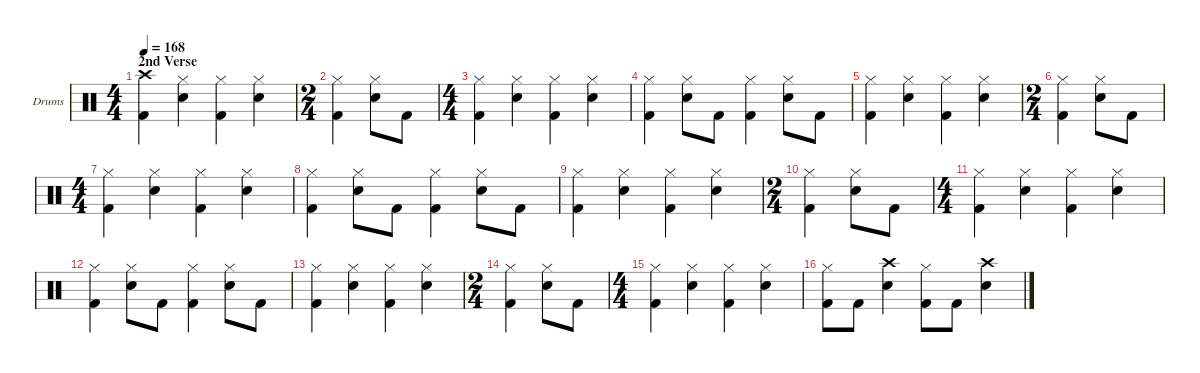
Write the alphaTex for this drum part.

\hideDynamics
\bracketExtendMode nobrackets
\firstSystemTrackNameOrientation horizontal
\otherSystemsTrackNameOrientation horizontal
\track ("Drumkit" "Drums") {instrument percussion}
\staff {score}
\articulation defaults
\ts (4 4)
\section ("" "2nd Verse")
\tempo 168
\clef neutral
\ks c
("Kick (hit) 2" "Crash high (hit)").4{dy fff} ("Hi-Hat (closed)" "Snare (hit) 2").4 ("Hi-Hat (closed)" "Kick (hit) 2").4 ("Snare (hit) 2" "Hi-Hat (closed)").4 |
\ts (2 4)
("Hi-Hat (closed)" "Kick (hit) 2").4 ("Snare (hit) 2" "Hi-Hat (closed)").8 "Kick (hit) 2".8 |
\ts (4 4)
("Kick (hit) 2" "Hi-Hat (closed)").4 ("Snare (hit) 2" "Hi-Hat (closed)").4 ("Kick (hit) 2" "Hi-Hat (closed)").4 ("Snare (hit) 2" "Hi-Hat (closed)").4 |
("Hi-Hat (closed)" "Kick (hit) 2").4 ("Snare (hit) 2" "Hi-Hat (closed)").8 "Kick (hit) 2".8 ("Kick (hit) 2" "Hi-Hat (closed)").4 ("Hi-Hat (closed)" "Snare (hit) 2").8 "Kick (hit) 2".8 |
("Hi-Hat (closed)" "Kick (hit) 2").4 ("Hi-Hat (closed)" "Snare (hit) 2").4 ("Hi-Hat (closed)" "Kick (hit) 2").4 ("Snare (hit) 2" "Hi-Hat (closed)").4 |
\ts (2 4)
("Hi-Hat (closed)" "Kick (hit) 2").4 ("Snare (hit) 2" "Hi-Hat (closed)").8 "Kick (hit) 2".8 |
\ts (4 4)
("Kick (hit) 2" "Hi-Hat (closed)").4 ("Snare (hit) 2" "Hi-Hat (closed)").4 ("Kick (hit) 2" "Hi-Hat (closed)").4 ("Snare (hit) 2" "Hi-Hat (closed)").4 |
("Hi-Hat (closed)" "Kick (hit) 2").4 ("Snare (hit) 2" "Hi-Hat (closed)").8 "Kick (hit) 2".8 ("Kick (hit) 2" "Hi-Hat (closed)").4 ("Hi-Hat (closed)" "Snare (hit) 2").8 "Kick (hit) 2".8 |
("Hi-Hat (closed)" "Kick (hit) 2").4 ("Hi-Hat (closed)" "Snare (hit) 2").4 ("Hi-Hat (closed)" "Kick (hit) 2").4 ("Snare (hit) 2" "Hi-Hat (closed)").4 |
\ts (2 4)
("Hi-Hat (closed)" "Kick (hit) 2").4 ("Snare (hit) 2" "Hi-Hat (closed)").8 "Kick (hit) 2".8 |
\ts (4 4)
("Kick (hit) 2" "Hi-Hat (closed)").4 ("Snare (hit) 2" "Hi-Hat (closed)").4 ("Kick (hit) 2" "Hi-Hat (closed)").4 ("Snare (hit) 2" "Hi-Hat (closed)").4 |
("Hi-Hat (closed)" "Kick (hit) 2").4 ("Snare (hit) 2" "Hi-Hat (closed)").8 "Kick (hit) 2".8 ("Kick (hit) 2" "Hi-Hat (closed)").4 ("Hi-Hat (closed)" "Snare (hit) 2").8 "Kick (hit) 2".8 |
("Hi-Hat (closed)" "Kick (hit) 2").4 ("Hi-Hat (closed)" "Snare (hit) 2").4 ("Hi-Hat (closed)" "Kick (hit) 2").4 ("Snare (hit) 2" "Hi-Hat (closed)").4 |
\ts (2 4)
("Hi-Hat (closed)" "Kick (hit) 2").4 ("Snare (hit) 2" "Hi-Hat (closed)").8 "Kick (hit) 2".8 |
\ts (4 4)
("Kick (hit) 2" "Hi-Hat (closed)").4 ("Snare (hit) 2" "Hi-Hat (closed)").4 ("Kick (hit) 2" "Hi-Hat (closed)").4 ("Snare (hit) 2" "Hi-Hat (closed)").4 |
("Kick (hit) 2" "Hi-Hat (closed)").8 "Kick (hit) 2".8 ("Crash high (hit)" "Snare (hit) 2").4 ("Kick (hit) 2" "Hi-Hat (closed)").8 "Kick (hit) 2".8 ("Crash high (hit)" "Snare (hit) 2").4
